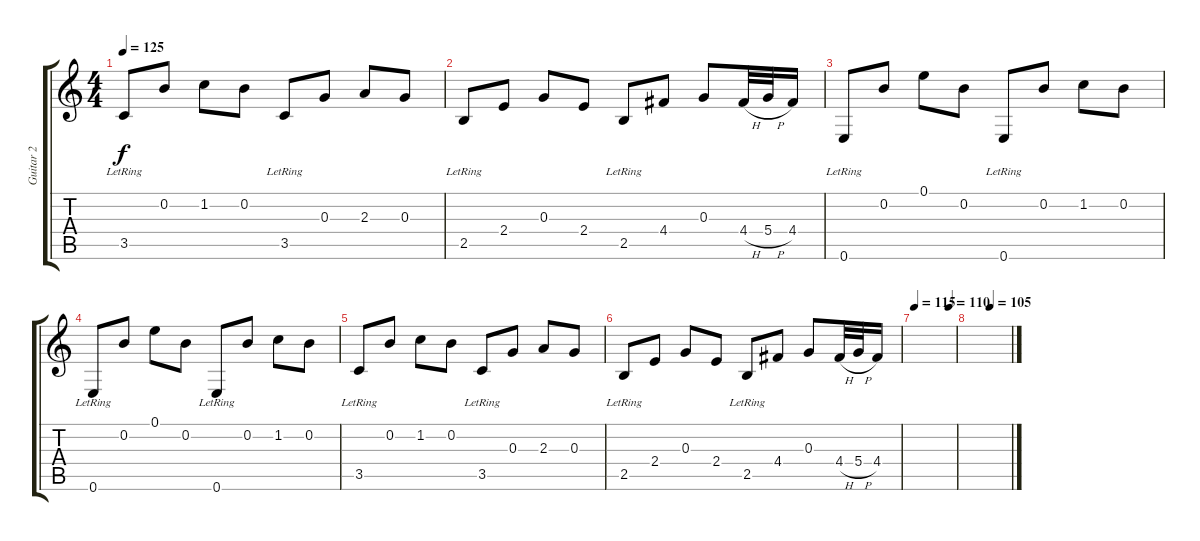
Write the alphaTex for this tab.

\track ("Guitar 2" "Guitar 2") {instrument acousticguitarsteel}
\staff {score tabs}
\tuning (E4 B3 G3 D3 A2 E2) {hide}
\ts (4 4)
\tempo 125
\clef g2
\ks c
3.5{lr}.8{dy f} 0.2.8 1.2.8 0.2.8 3.5{lr}.8 0.3.8 2.3.8 0.3.8 |
2.5{lr}.8 2.4.8 0.3.8 2.4.8 2.5{lr}.8 4.4.8 0.3.8 4.4{h}.32 5.4{h}.32 4.4.16 |
0.6{lr}.8 0.2.8 0.1.8 0.2.8 0.6{lr}.8 0.2.8 1.2.8 0.2.8 |
0.6{lr}.8 0.2.8 0.1.8 0.2.8 0.6{lr}.8 0.2.8 1.2.8 0.2.8 |
3.5{lr}.8 0.2.8 1.2.8 0.2.8 3.5{lr}.8 0.3.8 2.3.8 0.3.8 |
2.5{lr}.8 2.4.8 0.3.8 2.4.8 2.5{lr}.8 4.4.8 0.3.8 4.4{h}.32 5.4{h}.32 4.4.16 |
\tempo 115
\tempo (110 0.84375)
|
\tempo (105 0.5)
